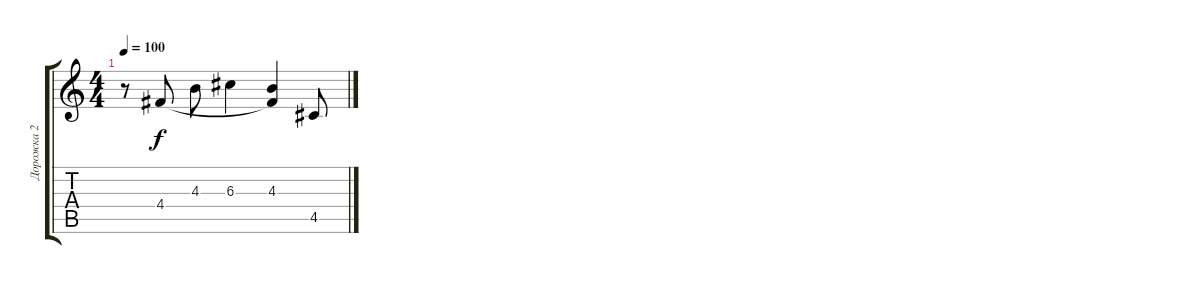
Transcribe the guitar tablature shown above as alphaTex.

\track ("Дорожка 2" "Дорожка 2") {instrument electricguitarjazz}
\staff {score tabs}
\tuning (E4 B3 G3 D3 A2 E2) {hide}
\ts (4 4)
\tempo 100
\clef g2
\ks c
r.8{dy f} 4.4.8 4.3.8 6.3.4 (4.3 4.4{t}).4 4.5.8
